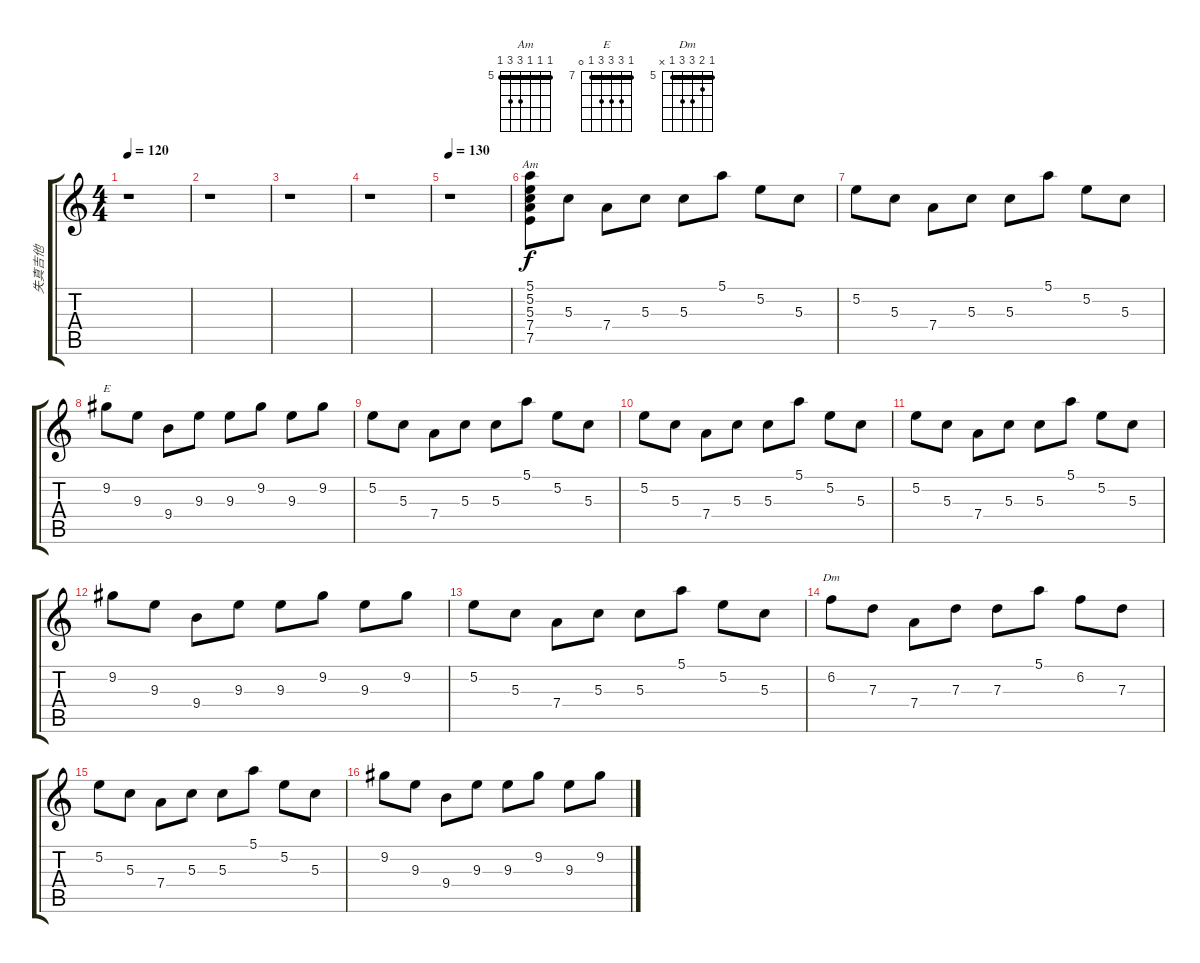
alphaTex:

\track ("失真吉他" "失真吉他") {instrument distortionguitar}
\staff {score tabs}
\tuning (E4 B3 G3 D3 A2 E2) {hide}
\chord ("Am" 5 5 5 7 7 5) {firstfret 5 barre 5}
\chord ("E" 7 9 9 9 7 0) {firstfret 7 barre 7}
\chord ("Dm" 5 6 7 7 5 x) {firstfret 5 barre 5}
\ts (4 4)
\tempo 120
\clef g2
\ks c
r.1{dy f} |
r.1 |
r.1 |
r.1 |
\tempo 130
r.1 |
(5.1 5.2 5.3 7.4 7.5).8{ch "Am"} 5.3.8 7.4.8 5.3.8 5.3.8 5.1.8 5.2.8 5.3.8 |
5.2.8 5.3.8 7.4.8 5.3.8 5.3.8 5.1.8 5.2.8 5.3.8 |
9.2.8{ch "E"} 9.3.8 9.4.8 9.3.8 9.3.8 9.2.8 9.3.8 9.2.8 |
5.2.8 5.3.8 7.4.8 5.3.8 5.3.8 5.1.8 5.2.8 5.3.8 |
5.2.8 5.3.8 7.4.8 5.3.8 5.3.8 5.1.8 5.2.8 5.3.8 |
5.2.8 5.3.8 7.4.8 5.3.8 5.3.8 5.1.8 5.2.8 5.3.8 |
9.2.8 9.3.8 9.4.8 9.3.8 9.3.8 9.2.8 9.3.8 9.2.8 |
5.2.8 5.3.8 7.4.8 5.3.8 5.3.8 5.1.8 5.2.8 5.3.8 |
6.2.8{ch "Dm"} 7.3.8 7.4.8 7.3.8 7.3.8 5.1.8 6.2.8 7.3.8 |
5.2.8 5.3.8 7.4.8 5.3.8 5.3.8 5.1.8 5.2.8 5.3.8 |
9.2.8 9.3.8 9.4.8 9.3.8 9.3.8 9.2.8 9.3.8 9.2.8
